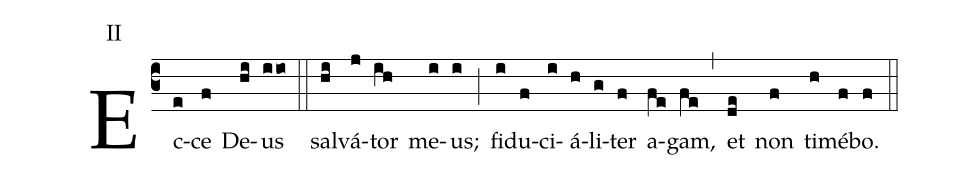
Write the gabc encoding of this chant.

annotation: II;
%%
(c3)Ec(e)ce(f) De(hi)us(iioo) (::) sal(hi)vá(j)tor(ih) me(i)us;(i) (;) fi(i)du(f)ci(i)á(h)li(g)ter(f) a(fe)gam,(fe) (,) et(de) non(f) ti(h)mé(f)bo.(f) (::)
